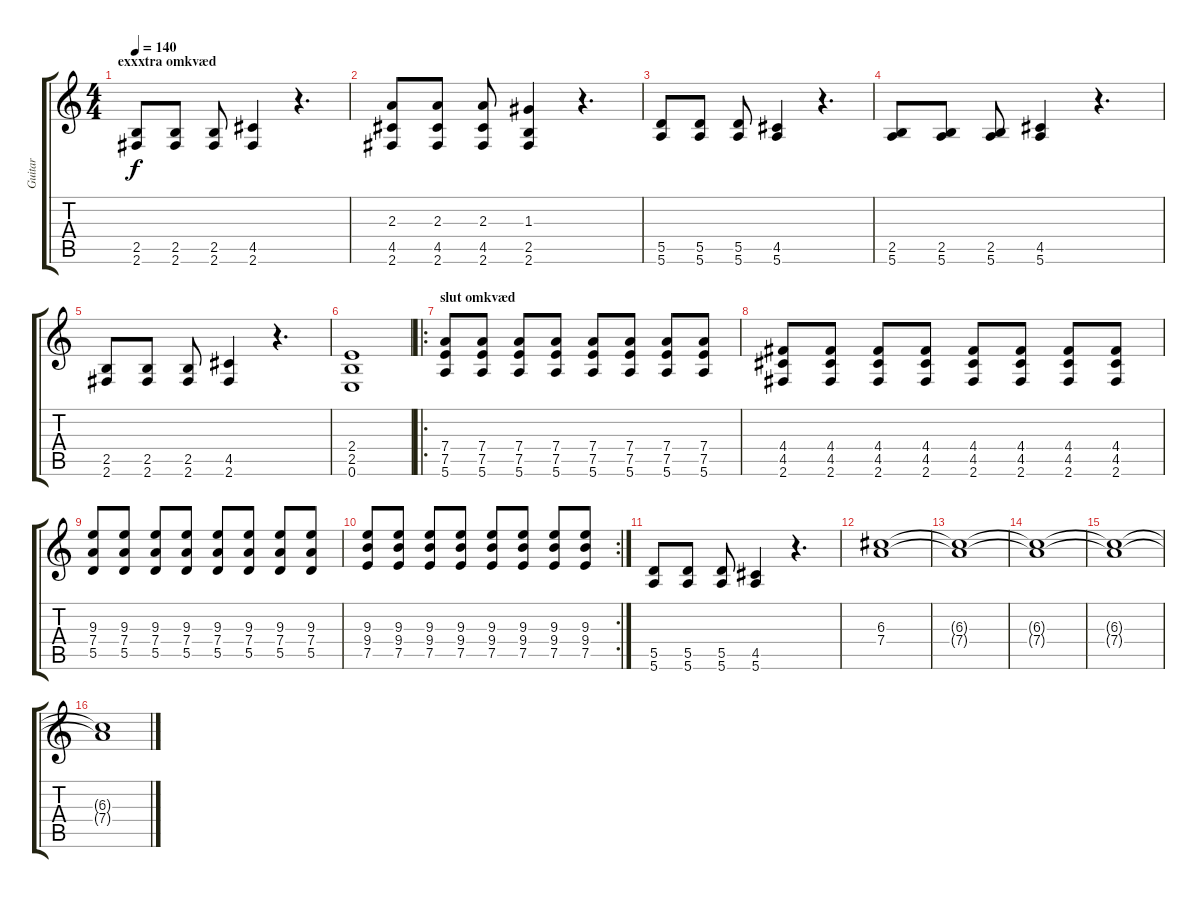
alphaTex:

\track ("Guitar" "Guitar") {instrument overdrivenguitar}
\staff {score tabs}
\tuning (E4 B3 G3 D3 A2 E2) {hide}
\ts (4 4)
\section ("" "exxxtra omkvæd")
\tempo 140
\clef g2
\ks c
(2.5 2.6).8{dy f} (2.5 2.6).8 (2.5 2.6).8 (4.5 2.6).4 r.4{d} |
(2.3 4.5 2.6).8 (2.3 4.5 2.6).8 (2.3 4.5 2.6).8 (1.3 2.5 2.6).4 r.4{d} |
(5.5 5.6).8 (5.5 5.6).8 (5.5 5.6).8 (4.5 5.6).4 r.4{d} |
(2.5 5.6).8 (2.5 5.6).8 (2.5 5.6).8 (4.5 5.6).4 r.4{d} |
(2.5 2.6).8 (2.5 2.6).8 (2.5 2.6).8 (4.5 2.6).4 r.4{d} |
(2.4 2.5 0.6).1 |
\ro
\section ("" "slut omkvæd")
(7.4 7.5 5.6).8 (7.4 7.5 5.6).8 (7.4 7.5 5.6).8 (7.4 7.5 5.6).8 (7.4 7.5 5.6).8 (7.4 7.5 5.6).8 (7.4 7.5 5.6).8 (7.4 7.5 5.6).8 |
(4.4 4.5 2.6).8 (4.4 4.5 2.6).8 (4.4 4.5 2.6).8 (4.4 4.5 2.6).8 (4.4 4.5 2.6).8 (4.4 4.5 2.6).8 (4.4 4.5 2.6).8 (4.4 4.5 2.6).8 |
(9.3 7.4 5.5).8 (9.3 7.4 5.5).8 (9.3 7.4 5.5).8 (9.3 7.4 5.5).8 (9.3 7.4 5.5).8 (9.3 7.4 5.5).8 (9.3 7.4 5.5).8 (9.3 7.4 5.5).8 |
\rc 2
(9.3 9.4 7.5).8 (9.3 9.4 7.5).8 (9.3 9.4 7.5).8 (9.3 9.4 7.5).8 (9.3 9.4 7.5).8 (9.3 9.4 7.5).8 (9.3 9.4 7.5).8 (9.3 9.4 7.5).8 |
(5.5 5.6).8 (5.5 5.6).8 (5.5 5.6).8 (4.5 5.6).4 r.4{d volume 3} |
(6.3 7.4).1{volume 16 instrument applause} |
(6.3{t} 7.4{t}).1{instrument telephonering} |
(6.3{t} 7.4{t}).1 |
(6.3{t} 7.4{t}).1 |
(6.3{t} 7.4{t}).1{volume 8}
